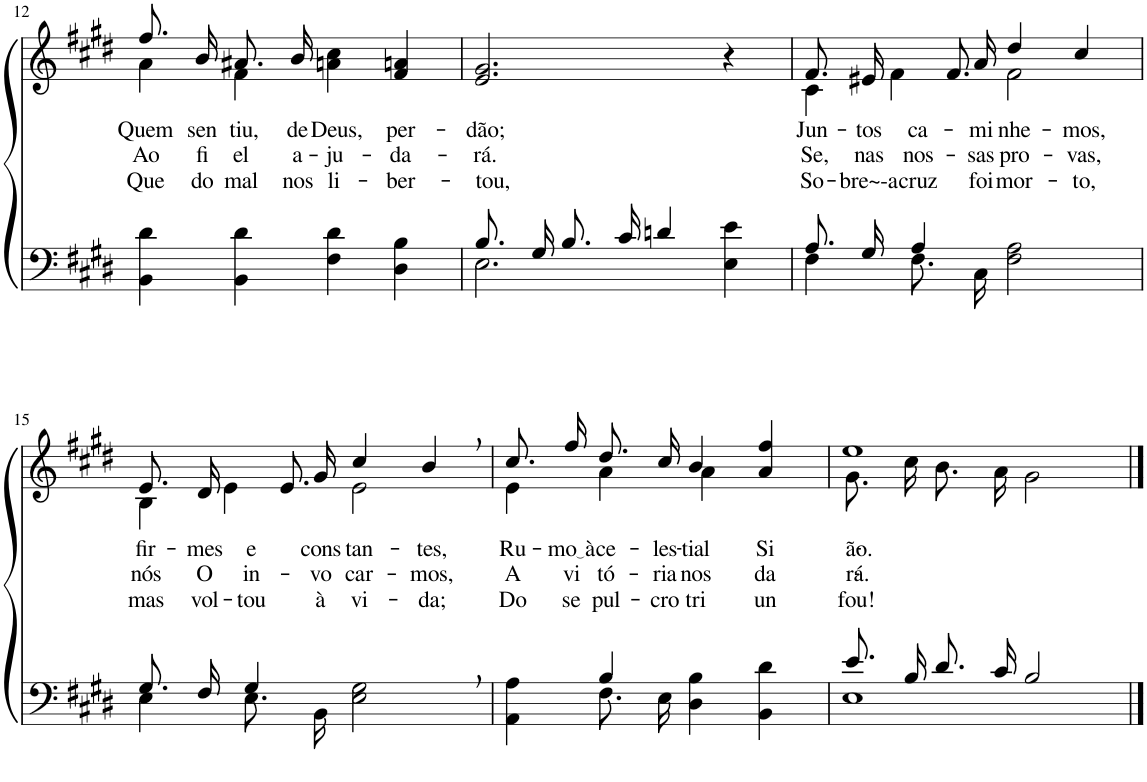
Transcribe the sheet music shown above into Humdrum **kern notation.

**kern	**kern	**text	**text	**text
*part2	*part1	*part1	*part1	*part1
*staff2	*staff1	*staff1	*staff1	*staff1
*I"Parte III e IV	*I"Parte I e II	*	*	*
!!LO:PB:g=z
*clefF4	*clefG2	*	*	*
*Trd1c2	*Trd1c2	*	*	*
*k[f#c#g#d#]	*k[f#c#g#d#]	*	*	*
*M4/4	*M4/4	*	*	*
=12	=12	=12	=12	=12
*	*^	*	*	*
!	!	!	!LO:LY:b	!LO:LY:b	!LO:LY:b
4BB\ 4d#\	8.ff#/L	4a\	Quem	Ao	Que
!	!	!	!LO:LY:b	!LO:LY:b	!LO:LY:b
.	16b/Jk	.	sen-	fi-	do
!	!	!	!LO:LY:b	!LO:LY:b	!LO:LY:b
4BB\ 4d#\	8.a#X/L	4f#\	-tiu,	-el	mal
!	!	!	!LO:LY:b	!LO:LY:b	!LO:LY:b
.	16b/Jk	.	de	a-	nos
!	!	!	!LO:LY:b	!LO:LY:b	!LO:LY:b
4F#\ 4d#\	4an\ 4cc#\	2ryy	Deus,	-ju-	li-
!	!	!	!LO:LY:b	!LO:LY:b	!LO:LY:b
4D#\ 4B\	4f#/ 4an/	.	per-	-da-	-ber-
*	*v	*v	*	*	*
=13	=13	=13	=13	=13
*^	*	*	*	*
!	!	!	!LO:LY:b	!LO:LY:b	!LO:LY:b
8.B/L	2.E\	2.e/ 2.g#/	-dão;	-rá.	-tou,-
16G#/Jk	.	.	.	.	.
8.B/L	.	.	.	.	.
16c#/Jk	.	.	.	.	.
4dn/	.	.	.	.	.
4E\ 4e\	4ryy	4r	.	.	.
=14	=14	=14	=14	=14	=14
*	*	*^	*	*	*
!	!	!	!	!LO:LY:b	!LO:LY:b	!LO:LY:b
8.A/L	4F#\	8.f#/L	4c#\	Jun-	Se,	-So-
!	!	!	!	!LO:LY:b	!LO:LY:b	!LO:LY:b
16G#/Jk	.	16e#X/Jk	.	-tos	nas	-bre~-a
!	!	!	!	!LO:LY:b	!LO:LY:b	!LO:LY:b
4A/	8.F#\L	8.f#/L	4f#\	ca-	nos-	cruz
!	!	!	!	!LO:LY:b	!LO:LY:b	!LO:LY:b
.	16C#\Jk	16a/Jk	.	-mi-	-sas	foi
!	!	!	!	!LO:LY:b	!LO:LY:b	!LO:LY:b
2ryy	2F#\ 2A\	4dd#/	2f#\	-nhe-	pro-	mor-
!	!	!	!	!LO:LY:b	!LO:LY:b	!LO:LY:b
.	.	4cc#/	.	-mos,	-vas,	-to,
!!LO:LB:g=z	!!
=15	=15	=15	=15	=15	=15	=15
!	!	!	!	!LO:LY:b	!LO:LY:b	!LO:LY:b
8.G#/L	4E\	8.e/L	4B\	fir-	nós	mas
!	!	!	!	!LO:LY:b	!LO:LY:b	!LO:LY:b
16F#/Jk	.	16d#/Jk	.	-mes	O	vol-
!	!	!	!	!	!	!LO:LY:b
!	!	!	!	!LO:LY:b	!LO:LY:b	!
4G#/	8.E\L	8.e/L	4e\	e	in-	-tou
!	!	!	!	!LO:LY:b	!LO:LY:b	!LO:LY:b
.	16BB\Jk	16g#/Jk	.	cons-	-vo-	à
!	!	!	!	!LO:LY:b	!LO:LY:b	!LO:LY:b
2ryy	2E\ 2G#\	4cc#/	2e\	-tan-	-car-	vi-
!	!	!	!	!LO:LY:b	!LO:LY:b	!LO:LY:b
.	.	4b,/	.	-tes,	-mos,	-da;
=16	=16	=16	=16	=16	=16	=16
!	!	!	!	!LO:LY:b	!LO:LY:b	!LO:LY:b
4AA\ 4A\	4ryy	8.cc#/L	4e\	Ru-	A	Do
!	!	!	!	!LO:LY:b	!LO:LY:b	!LO:LY:b
.	.	16ff#/Jk	.	mo à	vi-	se-
!	!	!	!	!LO:LY:b	!LO:LY:b	!LO:LY:b
4B/	8.F#\L	8.dd#/L	4a\	ce-	-tó-	-pul-
!	!	!	!	!LO:LY:b	!LO:LY:b	!LO:LY:b
.	16E\Jk	16cc#/Jk	.	-les-	-ria	-cro
!	!	!	!	!LO:LY:b	!	!
!	!	!	!	!	!LO:LY:b	!LO:LY:b
2ryy	4D#\ 4B\	4b/	4a\	.	nos	tri-
!	!	!	!	!LO:LY:b	!LO:LY:b	!LO:LY:b
.	4BB\ 4d#\	4a/ 4ff#/	4ryy	Si-	da-	-un-
=17	=17	=17	=17	=17	=17	=17
!	!	!	!	!LO:LY:b	!LO:LY:b	!LO:LY:b
8.e/L	1E	1ee	8.g#\L	-ão.-	-rá.-	-fou!
16B/Jk	.	.	16cc#\Jk	.	.	.
8.d#/L	.	.	8.b\L	.	.	.
16c#/Jk	.	.	16a\Jk	.	.	.
2B/	.	.	2g#\	.	.	.
*v	*v	*	*	*	*	*
*	*v	*v	*	*	*
==	==	==	==	==
*-	*-	*-	*-	*-
